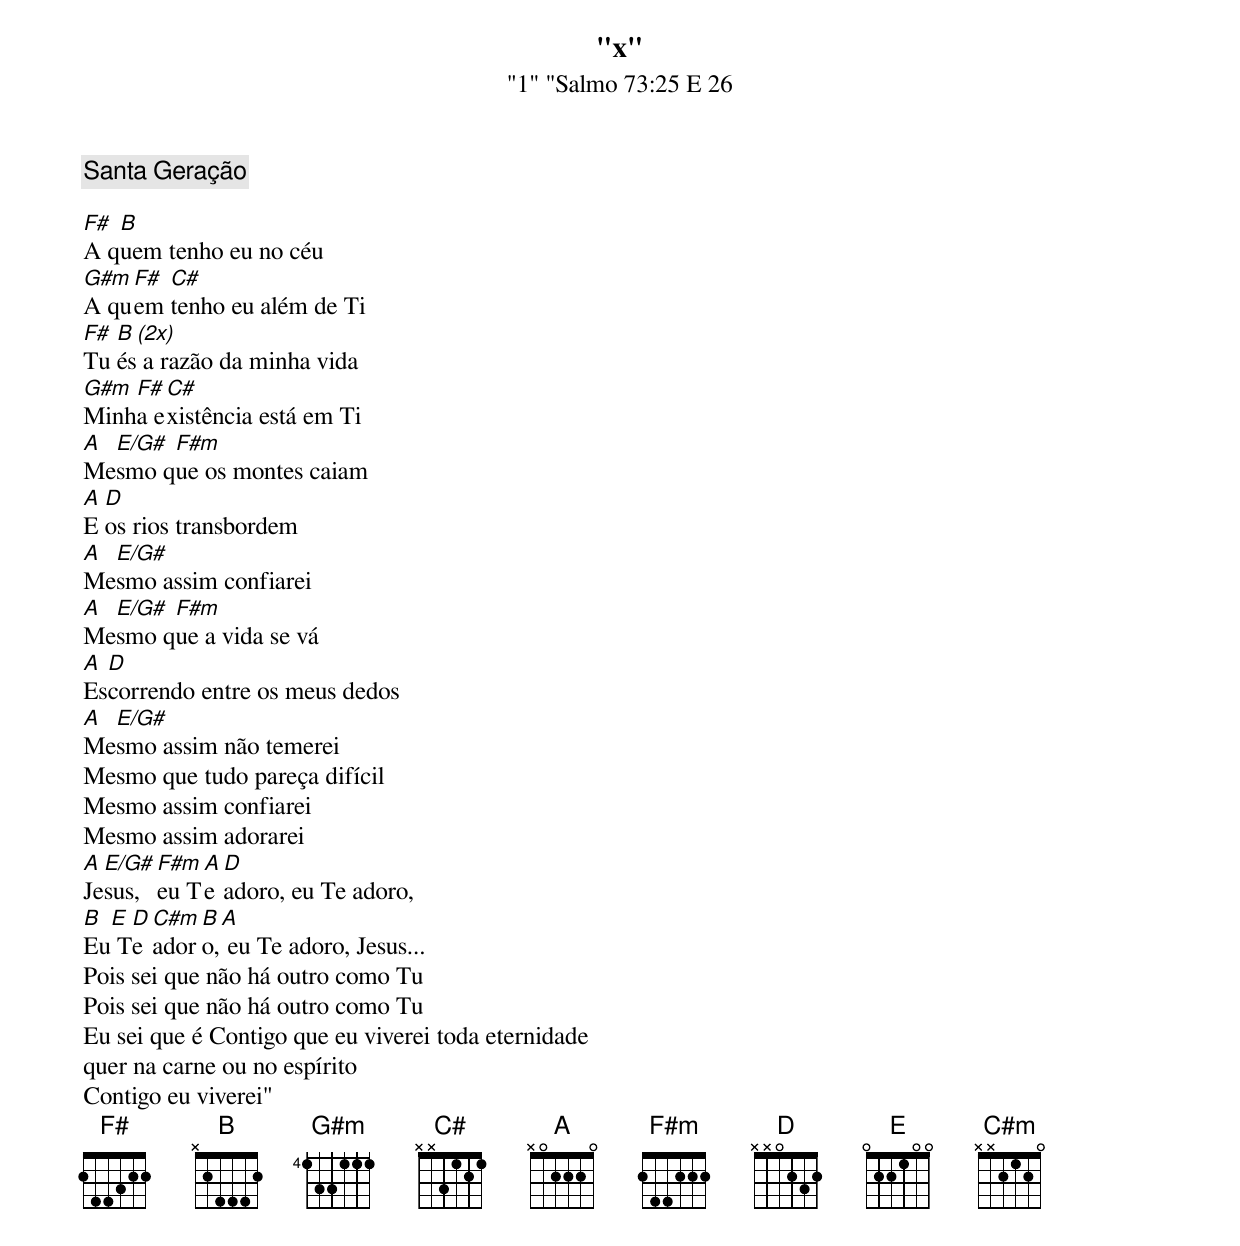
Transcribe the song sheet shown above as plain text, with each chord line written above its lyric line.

"x"
"1" "Salmo 73:25 E 26
Santa Geração

F# B
A quem tenho eu no céu
G#m F# C#
A quem tenho eu além de Ti
F# B (2x)
Tu és a razão da minha vida
G#m F# C#
Minha existência está em Ti
A E/G# F#m
Mesmo que os montes caiam
A D
E os rios transbordem
A E/G#
Mesmo assim confiarei
A E/G# F#m
Mesmo que a vida se vá
A D
Escorrendo entre os meus dedos
A E/G#
Mesmo assim não temerei
Mesmo que tudo pareça difícil
Mesmo assim confiarei
Mesmo assim adorarei
A E/G# F#m A D
Jesus, eu Te adoro, eu Te adoro,
B E D C#m B A
Eu Te adoro, eu Te adoro, Jesus...
Pois sei que não há outro como Tu
Pois sei que não há outro como Tu
Eu sei que é Contigo que eu viverei toda eternidade
quer na carne ou no espírito
Contigo eu viverei"
